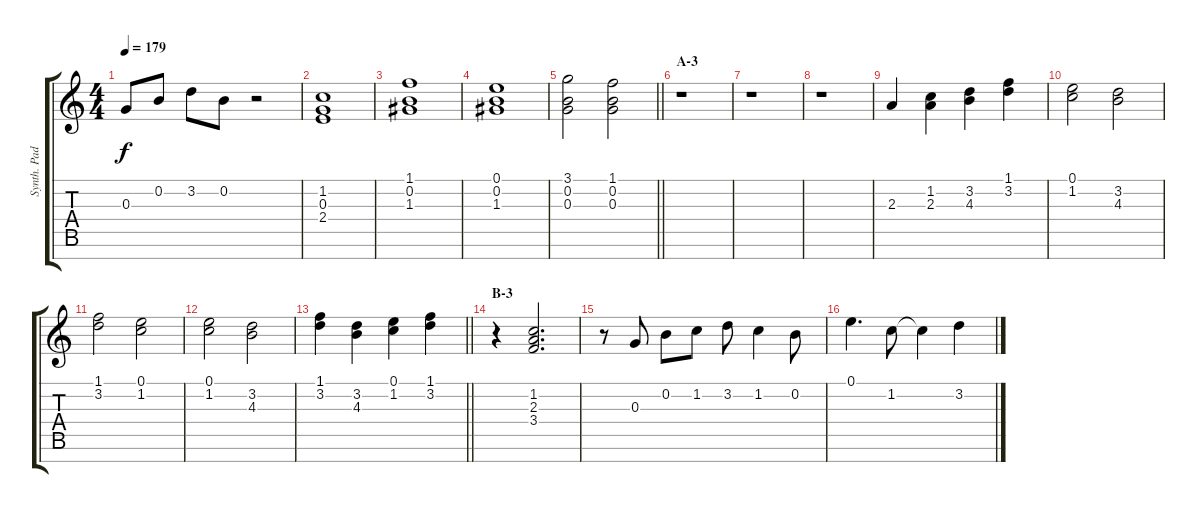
\track ("Synth. Pad" "Synth. Pad") {instrument fx5brightness}
\staff {score tabs}
\tuning (E5 B4 G4 D4 A3 E3 B2) {hide}
\ts (4 4)
\tempo 179
\clef g2
\ks c
0.3.8{dy f} 0.2.8 3.2.8 0.2.8 r.2 |
(1.2 0.3 2.4).1 |
(1.1 0.2 1.3).1 |
(0.1 0.2 1.3).1 |
\barLineRight lightlight
(3.1 0.2 0.3).2 (1.1 0.2 0.3).2 |
\section ("" "A-3")
r.1 |
r.1 |
r.1 |
2.3.4 (1.2 2.3).4 (3.2 4.3).4 (1.1 3.2).4 |
(0.1 1.2).2 (3.2 4.3).2 |
(1.1 3.2).2 (0.1 1.2).2 |
(0.1 1.2).2 (3.2 4.3).2 |
\barLineRight lightlight
(1.1 3.2).4 (3.2 4.3).4 (0.1 1.2).4 (1.1 3.2).4 |
\section ("" "B-3")
r.4 (1.2 2.3 3.4).2{d} |
r.8 0.3.8 0.2.8 1.2.8 3.2.8 1.2.4 0.2.8 |
0.1.4{d} 1.2.8 1.2{t}.4 3.2.4
